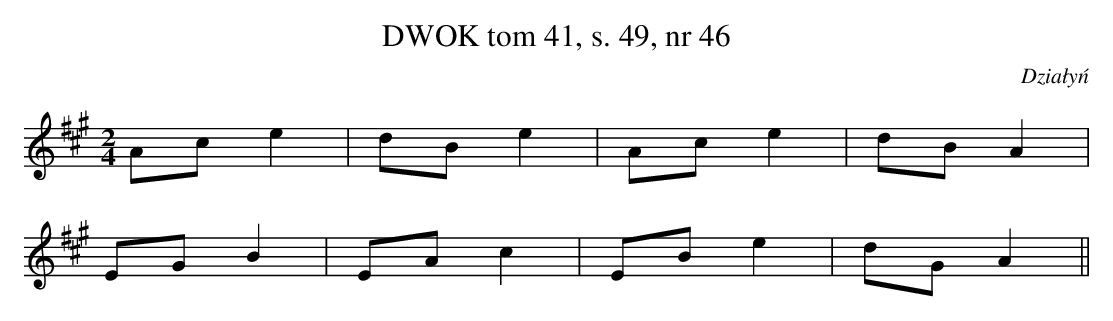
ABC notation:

X:1
T:DWOK tom 41, s. 49, nr 46
O:Działyń
L:1/16
M:2/4
K:A
A2c2 e4|d2B2 e4|A2c2 e4|d2B2 A4|
E2G2 B4|E2A2 c4|E2B2 e4|d2G2 A4||
